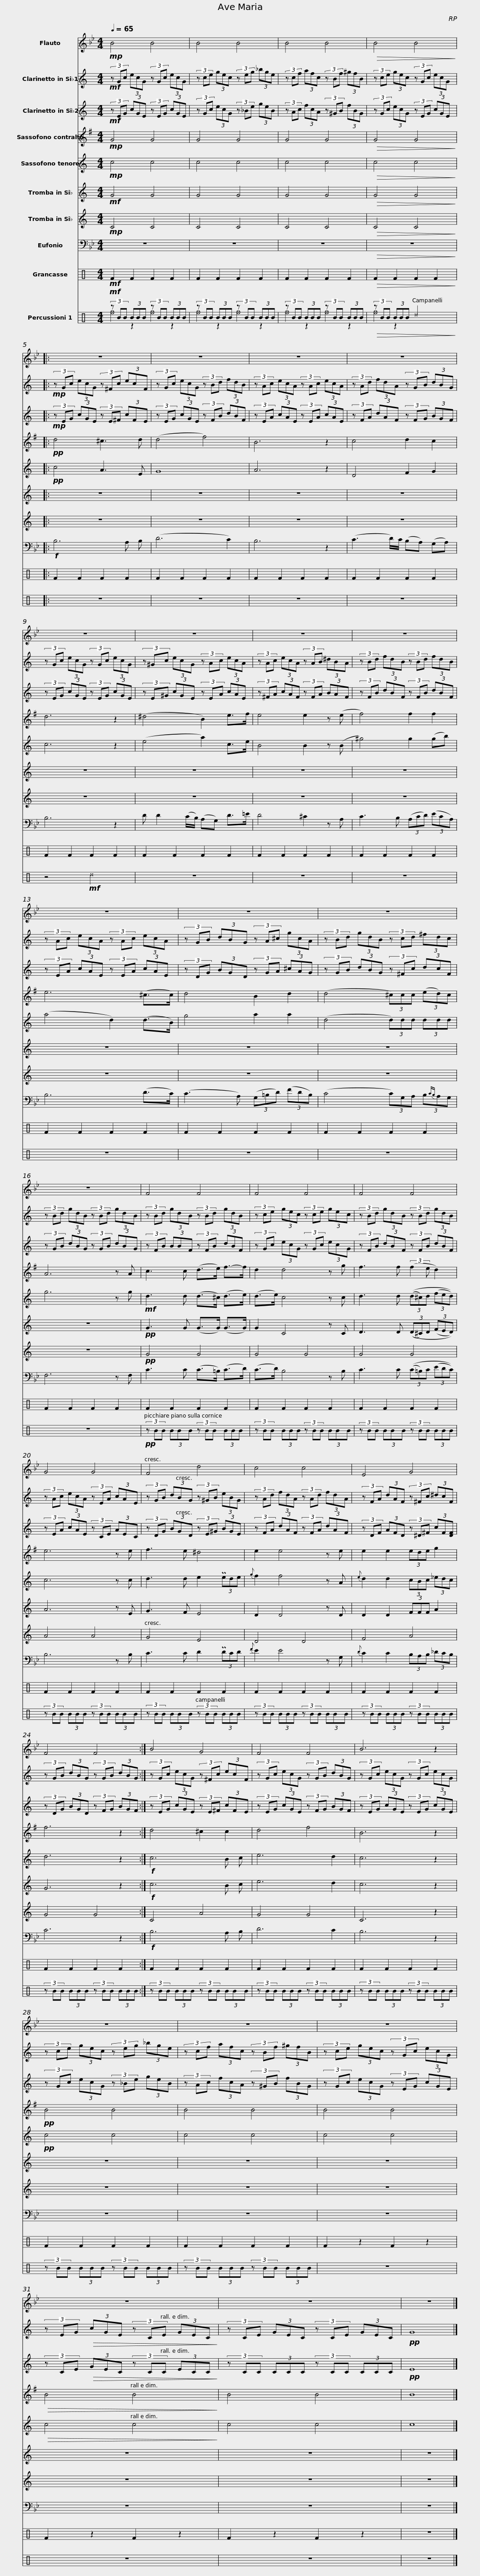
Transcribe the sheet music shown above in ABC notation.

X:1
%%score 1 2 3 4 5 6 7 8 9 ( 10 11 )
L:1/8
Q:1/4=65
M:4/4
I:linebreak $
K:Bb
V:1 treble
V:2 treble transpose=-2
V:3 treble transpose=-2
V:4 treble transpose=-9
V:5 treble transpose=-14
V:6 treble transpose=-2
V:7 treble transpose=-2
V:8 bass
V:9 perc
K:none
V:10 perc
K:none
V:11 perc
K:none
V:1
!mp! B4 B4 | B4 B4 |$ B4 B4 |!>(! B4 B4!>)! |: z8 |$ %5
 z8 | z8 | z8 |$ z8 | z8 | %10
 z8 |$ z8 | z8 | z8 |$ z8 | %15
 z8 | F4 F4 |$ F4 F4 | F4 F4 | G4 G4 |$ %20
 F4 d4 | c4 c4 |$ E4 G4 | F4 F4 :| B4 G4 |$ %25
 F4 F4 | B6 z2 | z8 |$ z8 | z8 | %30
 z8 |$ z8 | z8 |] %33
V:2
[K:C]!mf! (3z Gc (3ecG (3z Gc (3ecG | (3z ce (3gec (3z eg (3_bge |$ (3z cf (3afc (3z Bf (3^gfB | (3z ce (3gec (3z Gc (3ecG |:!mp! (3z Gc (3ecG (3z ^Fc (3ecF |$ %5
 (3z Gc (3ecG (3z Bd (3fdB | (3z Ac (3ecA (3z Ac (3ecA | (3z Ad (3fdA (3z GB (3dBG |$ (3z Gc (3ecG (3z Gc (3ecG | (3z ^Gc (3ecG (3z Ac (3ecA | %10
 (3z Ac (3ecA (3z AB (3^dBA |$ (3z Bd (3fdB (3z Bd (3fdB | (3z Ac (3ecA (3z Ac (3ecA | (3z GB (3dBG (3z A^c (3gcA |$ (3z Bd (3gdB (3z cd (3^fdc | %15
 (3z Bd (3gdB (3z Bd (3gdB | (3z Bd (3gdB (3z Bd (3gdB |$ (3z ce (3gec (3z ce (3gec | (3z Bd (3gdB (3z Bd (3gdB | (3z Ac (3ecA (3z EA (3cAE |$ %20
 (3z GB (3dBG (3z ^GB (3eBG | (3z Ad (3fdA (3z Ad (3fdA |$ (3z FA (3dAF (3z ^Fc (3^dcF | (3z GB (3dBG (3z GB (3dBG :| (3z Gc (3ecG (3z ^Fc (3ecF |$ %25
 (3z Gc (3ecG (3z GB (3dBG | (3z Gc (3ecG (3z Gc (3ecG | (3z ce (3gec (3z eg (3_bge |$ (3z cf (3afc (3z Bf (3^gfB | (3z ce (3gec (3z Gc (3ecG | %30
 (3z EG!>(! (3cGE (3z CE (3GEC!>)! |$ (3z CE (3GEC (3z CE (3GEC |!pp! G8 |] %33
V:3
[K:C]!mf! (3z EG (3cGE (3z EG (3cGE | (3z Gc (3ecG (3z _Be (3geB |$ (3z Ac (3fcA (3z ^GB (3fBG | (3z Gc (3ecG (3z EG (3cGE |:!mp! (3z EG (3cGE (3z E^F (3cFE |$ %5
 (3z EG (3cGE (3z FB (3dBF | (3z EA (3cAE (3z EA (3cAE | (3z FA (3dAF (3z FG (3BGF |$ (3z EG (3cGE (3z EG (3cGE | (3z E^G (3cGE (3z EA (3cAE | %10
 (3z ^FA (3cAF (3z FA (3BAF |$ (3z FB (3dBF (3z FB (3dBF | (3z EA (3cAE (3z EA (3cAE | (3z DG (3BGD (3z GA (3^cAG |$ (3z GB (3dBG (3z ^Fc (3dcF | %15
 (3z GB (3dBG (3z GB (3dBG | (3z FB (3BBF (3z FB (3dBF |$ (3z Gc (3ecG (3z Gc (3ecG | (3z FB (3dBF (3z FB (3dBF | (3z EA (3cAE (3z CE (3AEC |$ %20
 (3z DG (3BGD (3z E^G (3BGE | (3z FA (3dAF (3z FA (3dAF |$ (3z DF (3AFD (3z ^D^F (3cF[DF] | (3z DG (3BGD (3z FG (3BGF :| (3z EG (3cGE (3z E^F (3cFE |$ %25
 (3z EG (3cGE (3z FG (3BGF | (3z EG (3cGE (3z EG (3cGE | (3z Gc (3ecG (3z _Be (3geB |$ (3z Ac (3fcA (3z ^GB (3fBG | (3z Gc (3ecG (3z EG (3cGE | %30
 (3z CE!>(! (3GEC (3z CC (3ECC!>)! |$ (3z CC (3CCC (3z CC (3CCC |!pp! E8 |] %33
V:4
[K:G]!mp! G4 G4 | G4 G4 |$ G4 G4 |!>(! G4 G4!>)! |:!pp! d4 ^c3 d |$ %5
 (d4 f4) | B6 z2 | c4 d2 c2 |$ d6 z2 | (^d4 B2) e>f | %10
 e4 e2 z (e |$ f4) f2 f2 | e6 (^c>c) | d4 B2 d2 |$ (d4 (3^c)cc (3(ed)c | %15
 A6 z A | c3 c (d>e) f->f |$ d2 d4 z g | f3 f (3:2:2(f2 e d2) | e6 z e |$ %20
 f3 e ^d4 | e2 e4 z e |$ e2 e2 (3ede g2 | f6 z2 :| d4 ^c2 c2 |$ %25
 d4 f4 | B6 z2 |!pp! B4 B4 |$ B4 B4 | B4 B4 | %30
!>(! B4 B4!>)! |$ B4 B4 | B8 |] %33
V:5
[K:C]!mp! c4 c4 | c4 c4 |$ c4 c4 |!>(! c4 c4!>)! |:!pp! c4 A3 E |$ %5
 G8 | A6 z2 | D4 F2 G2 |$ c6 z2 | (e4 a2) c>e | %10
 B4 B2 z (B |$ ^g4) g2 (gb) | (a4 d2) (d>B) | g4 a2 a2 |$ (d4 (3d)dd (3ddd | %15
 g6 z g |!mf! d3 d (d>^c) (d>e) |$ (d>e) c4 z c | d3 d (3((d^c)d (3(fed)) | c6 z c |$ %20
 d3 d e2 (3Pede |{g} f2 f4 z A |${e} d2 d2 (3cBc (3_edc | d6 z2 :|!f! c6 B c |$ %25
 e6 d2 | c6 z2 |!pp! c4 c4 |$ c4 c4 | c4 c4 | %30
!>(! c4 c4!>)! |$ c4 c4 | c8 |] %33
V:6
[K:C]!mf! G4 G4 | G4 G4 |$ G4 G4 |!>(! G4 G4!>)! |: z8 |$ %5
 z8 | z8 | z8 |$ z8 | z8 | %10
 z8 |$ z8 | z8 | z8 |$ z8 | %15
 z8 |!pp! G3 G (G>G) (G>G) |$ G2 C4 z C | D3 D (3((D^C)D (3(FED)) | A6 z E |$ %20
 G3 F E4 | D2 D4 z D |$ D2 D2 (3FFF A2 | G6 z2 :|!f! c6 B c |$ %25
 e6 d2 | c6 z2 | z8 |$ z8 | z8 | %30
 z8 |$ z8 | z8 |] %33
V:7
[K:C]!mp! C4 C4 | C4 C4 |$ C4 C4 |!>(! C4 C4!>)! |: z8 |$ %5
 z8 | z8 | z8 |$ z8 | z8 | %10
 z8 |$ z8 | z8 | z8 |$ z8 | %15
 z8 |!pp! G4 G4 |$ G4 G4 | G4 G4 | A4 A4 |$ %20
 G4 E4 | D4 D4 |$ F4 A4 | G4 G4 :| C4 A4 |$ %25
 G4 G4 | C6 z2 | z8 |$ z8 | z8 | %30
 z8 |$ z8 | z8 |] %33
V:8
 z8 | z8 |$ z8 |!>(! z8!>)! |:!f! B,6 A, B, |$ %5
 (D6 C2) | B,6 z2 | (C3 D/)C/ (B,A,) (G,A,) |$ B,6 z2 | D D2 (C/B,/) (A,G,) D>=E | %10
 D4 ^C2 z A, |$ C3 B, (3(A,CD) (3(ECA,) | B,6 (D>C) | (C3 A,) (3(G,=B,D) (3(FDB,) |$ (C4 (3C)G,A, (3B,{CB,}A,G, | %15
 F,6 z F, | C3 C (C>=B,) (C>D) |$ (C>D) B,4 z B, | C3 C (3((C=B,)C (3(EDC)) | B,6 z B, |$ %20
 C3 C D2 (3PDCD |{F} E2 E4 z G, |${D} C2 C2 (3B,A,B, (3_DCB, | C6 z2 :|!f! B,6 A, B, |$ %25
 D6 C2 | B,6 z2 | z8 |$ z8 | z8 | %30
 z8 |$ z8 | z8 |] %33
V:9
[K:C]!mf! F2 F2 F2 F2 | F2 F2 F2 F2 |$ F2 F2 F2 F2 |!>(! F2 F2 F2 F2!>)! |: F2 F2 F2 F2 |$ %5
 F2 F2 F2 F2 | F2 F2 F2 F2 | F2 F2 F2 F2 |$ F2 F2 F2 F2 | F2 F2 F2 F2 | %10
 F2 F2 F2 F2 |$ F2 F2 F2 F2 | F2 F2 F2 F2 | F2 F2 F2 F2 |$ F2 F2 F2 F2 | %15
 F2 F2 F2 F2 | F2 F2 F2 F2 |$ F2 F2 F2 F2 | F2 F2 F2 F2 | F2 F2 F2 F2 |$ %20
 F2 F2 F2 F2 | F2 F2 F2 F2 |$ F2 F2 F2 F2 | F2 F2 F2 F2 :| F2 F2 F2 F2 |$ %25
 F2 F2 F2 F2 | F2 F2 F2 F2 | F2 F2 F2 F2 |$ F2 F2 F2 F2 | F2 z2 F2 z2 | %30
 F2 z2 F2 z2 |$ F2 z2 F2 z2 | z8 |] %33
V:10
[K:C]!mf! (3z BB (3BBB (3z BB (3BBB | (3z BB (3BBB (3z BB (3BBB |$ (3z BB (3BBB (3z BB (3BBB |!>(! (3z BB (3BBB ^d4!>)! |: z8 |$ %5
 z8 | z8 | z8 |$ z4!mf! ^d4 | z8 | %10
 z8 |$ z8 | z8 | z8 |$ z8 | %15
 z8 |!pp! (3z BB (3BBB (3z BB (3BBB |$ (3z BB (3BBB (3z BB (3BBB | (3z BB (3BBB (3z BB (3BBB | (3z BB (3BBB (3z BB (3BBB |$ %20
 (3z BB (3BBB (3z BB (3BBB | (3z BB (3BBB (3z BB (3BBB |$ (3z BB (3BBB (3z BB (3BBB | (3z BB (3BBB (3z BB (3BBB :| (3z BB (3BBB (3z BB (3BBB |$ %25
 (3z BB (3BBB (3z BB (3BBB | (3z BB (3BBB (3z BB (3BBB | (3z BB (3BBB (3z BB (3BBB |$ (3z BB (3BBB (3z BB (3BBB | z8 | %30
 z8 |$ z8 | z8 |] %33
V:11
[K:C] _f2 z2 _f2 z2 | _f2 z2 _f2 z2 |$ _f2 z2 _f2 z2 | _f2 z2 x4 |: x8 |$ %5
 x8 | x8 | x8 |$ x8 | x8 | %10
 x8 |$ x8 | x8 | x8 |$ x8 | %15
 x8 | x8 |$ x8 | x8 | x8 |$ %20
 x8 | x8 |$ x8 | x8 :| x8 |$ %25
 x8 | x8 | x8 |$ x8 | x8 | %30
 x8 |$ x8 | x8 |] %33
